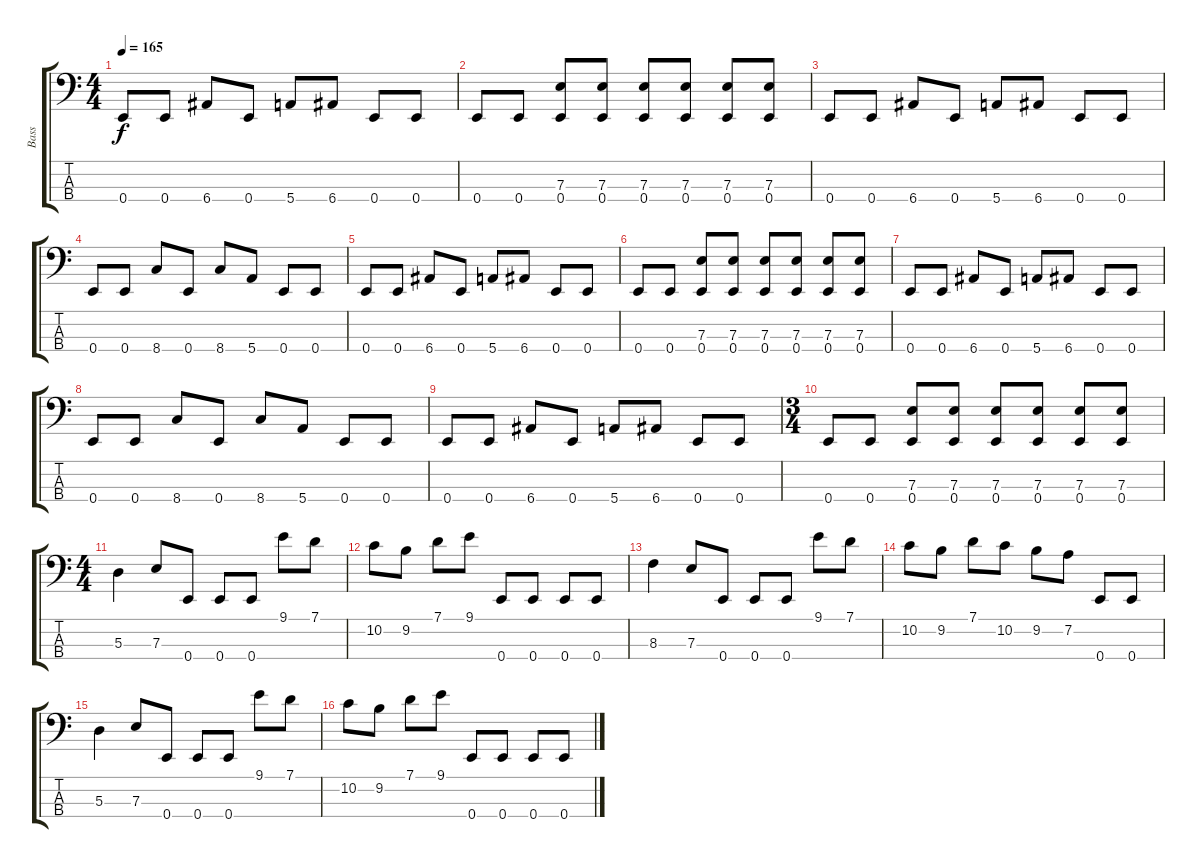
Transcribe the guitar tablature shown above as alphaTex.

\track ("Bass" "Bass") {instrument electricbasspick}
\staff {score tabs}
\tuning (G2 D2 A1 E1) {hide}
\ts (4 4)
\tempo 165
\clef f4
\ks c
0.4.8{dy f} 0.4.8 6.4.8 0.4.8 5.4.8 6.4.8 0.4.8 0.4.8 |
0.4.8 0.4.8 (7.3 0.4).8 (7.3 0.4).8 (7.3 0.4).8 (7.3 0.4).8 (7.3 0.4).8 (7.3 0.4).8 |
0.4.8 0.4.8 6.4.8 0.4.8 5.4.8 6.4.8 0.4.8 0.4.8 |
0.4.8 0.4.8 8.4.8 0.4.8 8.4.8 5.4.8 0.4.8 0.4.8 |
0.4.8 0.4.8 6.4.8 0.4.8 5.4.8 6.4.8 0.4.8 0.4.8 |
0.4.8 0.4.8 (7.3 0.4).8 (7.3 0.4).8 (7.3 0.4).8 (7.3 0.4).8 (7.3 0.4).8 (7.3 0.4).8 |
0.4.8 0.4.8 6.4.8 0.4.8 5.4.8 6.4.8 0.4.8 0.4.8 |
0.4.8 0.4.8 8.4.8 0.4.8 8.4.8 5.4.8 0.4.8 0.4.8 |
0.4.8 0.4.8 6.4.8 0.4.8 5.4.8 6.4.8 0.4.8 0.4.8 |
\ts (3 4)
0.4.8 0.4.8 (7.3 0.4).8 (7.3 0.4).8 (7.3 0.4).8 (7.3 0.4).8 (7.3 0.4).8 (7.3 0.4).8 |
\ts (4 4)
5.3.4 7.3.8 0.4.8 0.4.8 0.4.8 9.1.8 7.1.8 |
10.2.8 9.2.8 7.1.8 9.1.8 0.4.8 0.4.8 0.4.8 0.4.8 |
8.3.4 7.3.8 0.4.8 0.4.8 0.4.8 9.1.8 7.1.8 |
10.2.8 9.2.8 7.1.8 10.2.8 9.2.8 7.2.8 0.4.8 0.4.8 |
5.3.4 7.3.8 0.4.8 0.4.8 0.4.8 9.1.8 7.1.8 |
10.2.8 9.2.8 7.1.8 9.1.8 0.4.8 0.4.8 0.4.8 0.4.8
